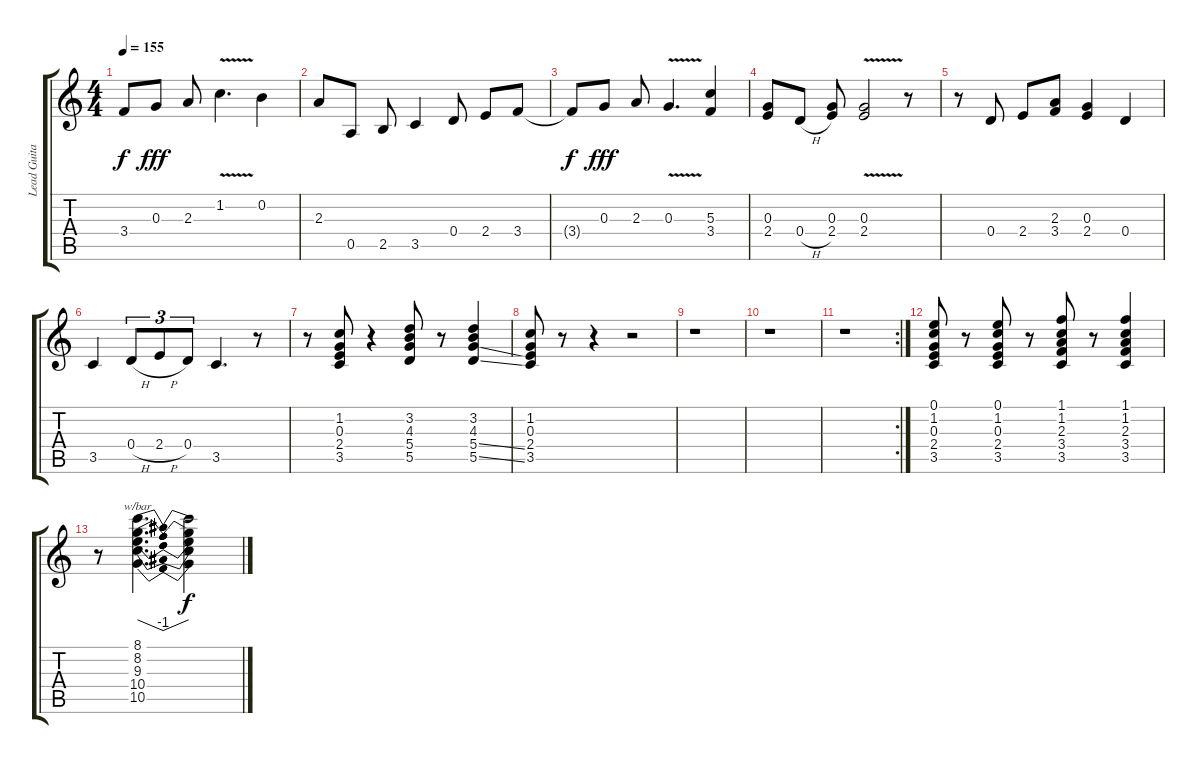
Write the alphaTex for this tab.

\track ("Lead Guitar" "Lead Guita") {instrument acousticguitarsteel}
\staff {score tabs}
\tuning (E4 B3 G3 D3 A2 E2) {hide}
\ts (4 4)
\tempo 155
\clef g2
\ks c
3.4{t}.8{dy f} 0.3.8{dy fff} 2.3.8 1.2{v}.4{d} 0.2.4 |
2.3.8 0.5.8 2.5.8 3.5.4 0.4.8 2.4.8 3.4.8 |
3.4{t}.8{dy f} 0.3.8{dy fff} 2.3.8 0.3{v}.4{d} (5.3 3.4).4 |
(0.3 2.4).8 0.4{h}.8 (0.3 2.4).8 (0.3{v} 2.4{v}).2 r.8 |
r.8 0.4.8 2.4.8 (2.3 3.4).8 (0.3 2.4).4 0.4.4 |
3.5.4 0.4{h}.8{tu (3 2)} 2.4{h}.8{tu (3 2)} 0.4.8{tu (3 2)} 3.5.4{d} r.8 |
r.8 (1.2 0.3 2.4 3.5).8 r.4 (3.2 4.3 5.4 5.5).8 r.8 (3.2 4.3 5.4{ss} 5.5{ss}).4 |
(1.2 0.3 2.4 3.5).8 r.8 r.4 r.2 |
r.1 |
r.1 |
\rc 2
r.1 |
(0.1 1.2 0.3 2.4 3.5).8 r.8 (0.1 1.2 0.3 2.4 3.5).8 r.8 (1.1 1.2 2.3 3.4 3.5).8 r.8 (1.1 1.2 2.3 3.4 3.5).4 |
r.8 (8.1 8.2 9.3 10.4 10.5).4{d tbe (dip default 0 0 30 -4 60 0)} (8.1{t} 8.2{t} 9.3{t} 10.4{t} 10.5{t}).2{dy f}
